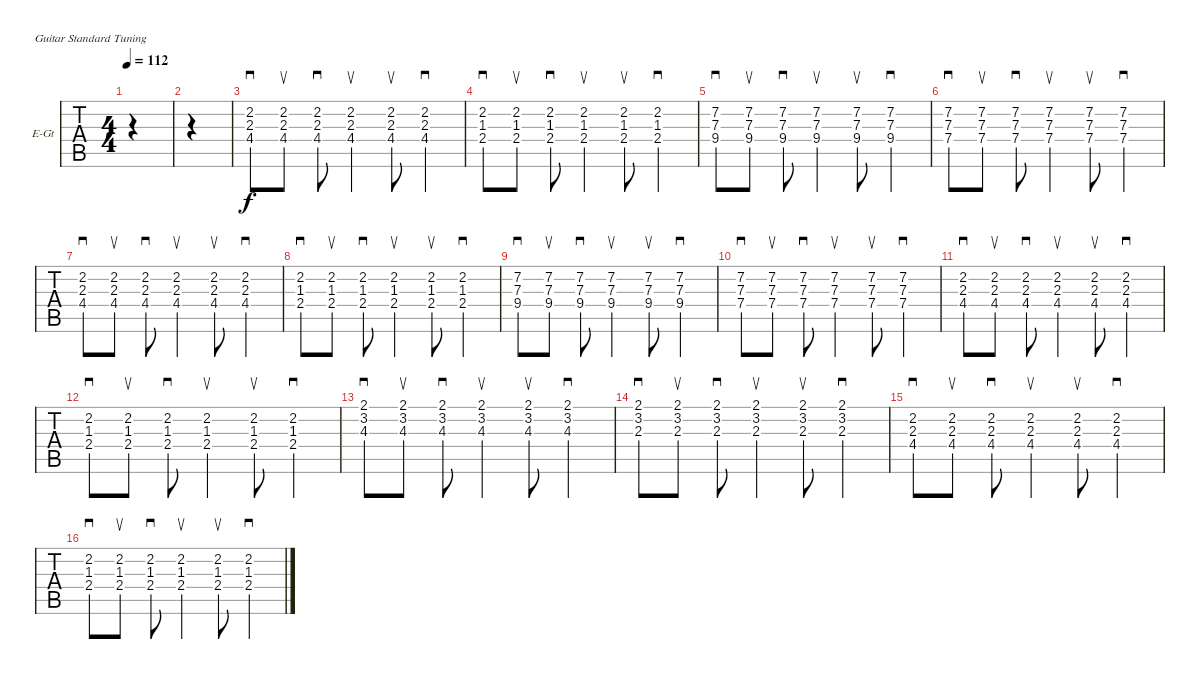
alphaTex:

\defaultSystemsLayout 4
\bracketExtendMode groupsimilarinstruments
\firstSystemTrackNameOrientation horizontal
\otherSystemsTrackNameOrientation horizontal
\track ("rythm guitar" "E-Gt") {instrument overdrivenguitar}
\staff {tabs}
\tuning (E4 B3 G3 D3 A2 E2)
\ts (4 4)
\tempo 112
\clef g2
\ks c
|
|
(4.4 2.3 2.2).8{sd} (4.4 2.3 2.2).8{su} (4.4 2.3 2.2).8{sd} (4.4 2.3 2.2).4{su} (4.4 2.3 2.2).8{su} (4.4 2.3 2.2).4{sd} |
(2.4 1.3 2.2).8{sd} (2.4 1.3 2.2).8{su} (2.4 1.3 2.2).8{sd} (2.4 1.3 2.2).4{su} (2.4 1.3 2.2).8{su} (2.4 1.3 2.2).4{sd} |
(9.4 7.3 7.2).8{sd} (9.4 7.3 7.2).8{su} (9.4 7.3 7.2).8{sd} (9.4 7.3 7.2).4{su} (9.4 7.3 7.2).8{su} (9.4 7.3 7.2).4{sd} |
(7.4 7.3 7.2).8{sd} (7.4 7.3 7.2).8{su} (7.4 7.3 7.2).8{sd} (7.4 7.3 7.2).4{su} (7.4 7.3 7.2).8{su} (7.4 7.3 7.2).4{sd} |
(4.4 2.3 2.2).8{sd} (4.4 2.3 2.2).8{su} (4.4 2.3 2.2).8{sd} (4.4 2.3 2.2).4{su} (4.4 2.3 2.2).8{su} (4.4 2.3 2.2).4{sd} |
(2.4 1.3 2.2).8{sd} (2.4 1.3 2.2).8{su} (2.4 1.3 2.2).8{sd} (2.4 1.3 2.2).4{su} (2.4 1.3 2.2).8{su} (2.4 1.3 2.2).4{sd} |
(9.4 7.3 7.2).8{sd} (9.4 7.3 7.2).8{su} (9.4 7.3 7.2).8{sd} (9.4 7.3 7.2).4{su} (9.4 7.3 7.2).8{su} (9.4 7.3 7.2).4{sd} |
(7.4 7.3 7.2).8{sd} (7.4 7.3 7.2).8{su} (7.4 7.3 7.2).8{sd} (7.4 7.3 7.2).4{su} (7.4 7.3 7.2).8{su} (7.4 7.3 7.2).4{sd} |
(4.4 2.3 2.2).8{sd} (4.4 2.3 2.2).8{su} (4.4 2.3 2.2).8{sd} (4.4 2.3 2.2).4{su} (4.4 2.3 2.2).8{su} (4.4 2.3 2.2).4{sd} |
(2.4 1.3 2.2).8{sd} (2.4 1.3 2.2).8{su} (2.4 1.3 2.2).8{sd} (2.4 1.3 2.2).4{su} (2.4 1.3 2.2).8{su} (2.4 1.3 2.2).4{sd} |
(4.3 3.2 2.1).8{sd} (4.3 3.2 2.1).8{su} (4.3 3.2 2.1).8{sd} (4.3 3.2 2.1).4{su} (4.3 3.2 2.1).8{su} (4.3 3.2 2.1).4{sd} |
(2.3 3.2 2.1).8{sd} (2.3 3.2 2.1).8{su} (2.3 3.2 2.1).8{sd} (2.3 3.2 2.1).4{su} (2.3 3.2 2.1).8{su} (2.3 3.2 2.1).4{sd} |
(4.4 2.3 2.2).8{sd} (4.4 2.3 2.2).8{su} (4.4 2.3 2.2).8{sd} (4.4 2.3 2.2).4{su} (4.4 2.3 2.2).8{su} (4.4 2.3 2.2).4{sd} |
(2.4 1.3 2.2).8{sd} (2.4 1.3 2.2).8{su} (2.4 1.3 2.2).8{sd} (2.4 1.3 2.2).4{su} (2.4 1.3 2.2).8{su} (2.4 1.3 2.2).4{sd}
